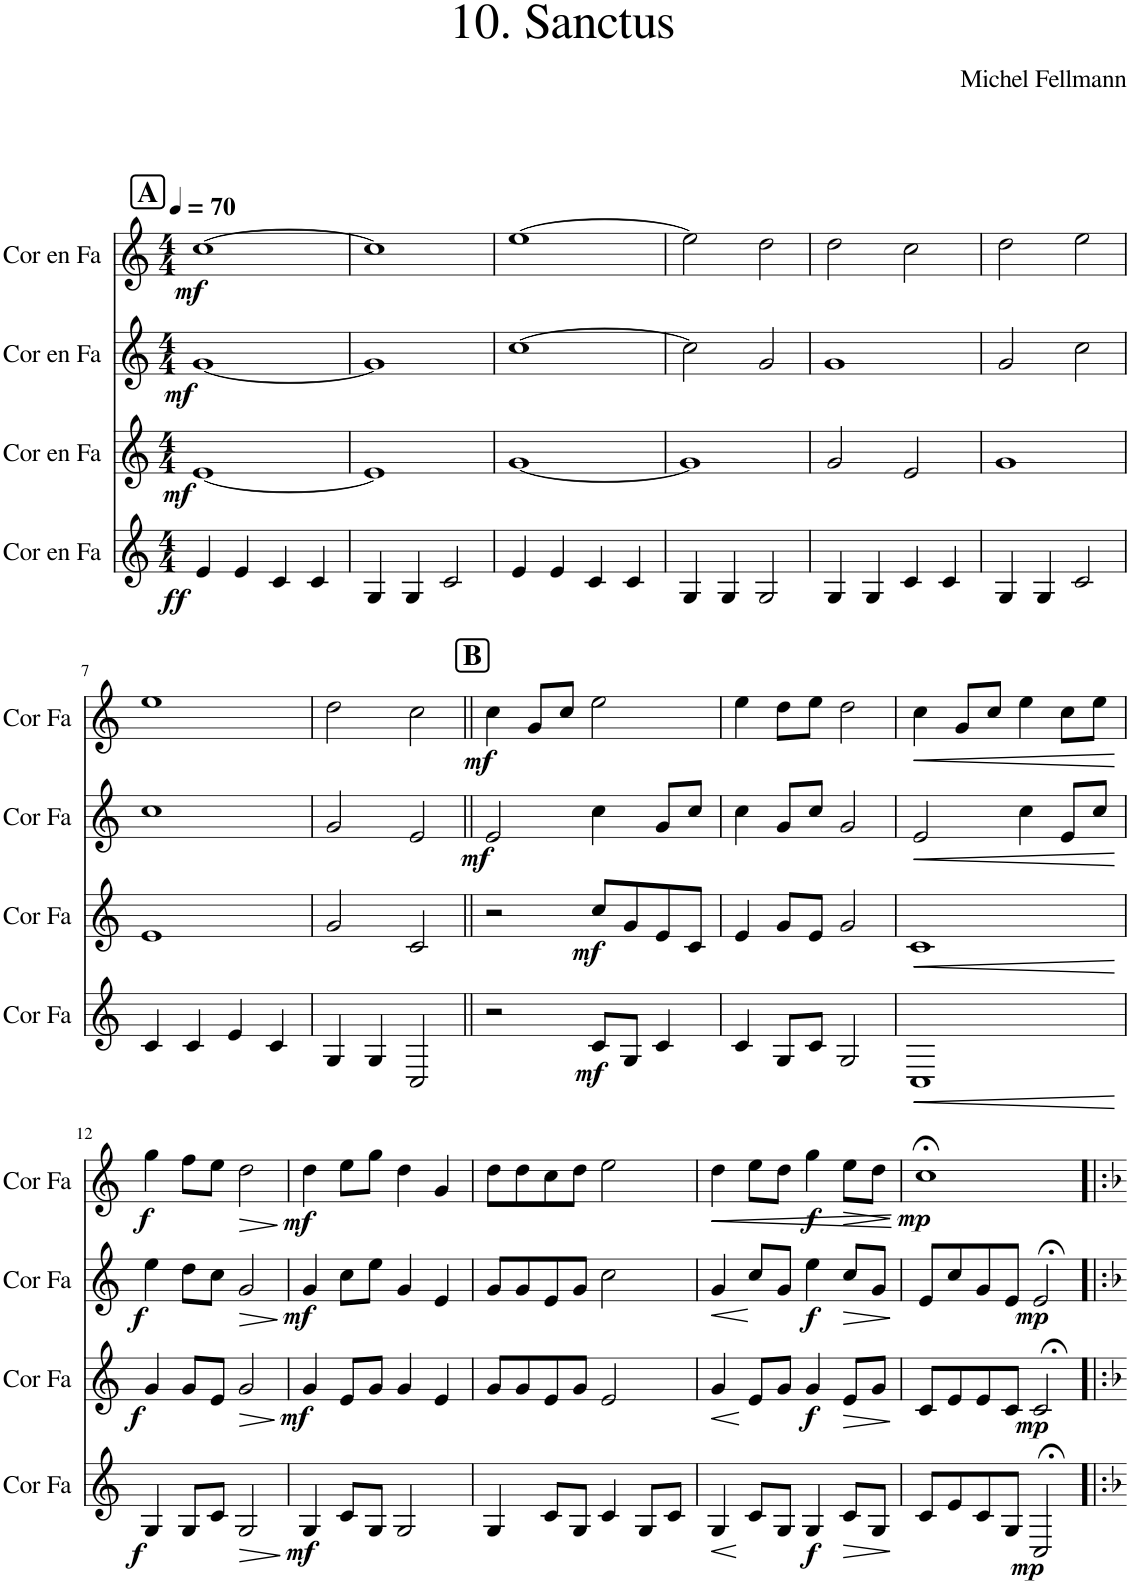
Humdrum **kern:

**kern	**dynam	**kern	**dynam	**kern	**dynam	**kern	**dynam
*part4	*part4	*part3	*part3	*part2	*part2	*part1	*part1
*staff4	*staff4	*staff3	*staff3	*staff2	*staff2	*staff1	*staff1
*I"Cor en Fa	*	*I"Cor en Fa	*	*I"Cor en Fa	*	*I"Cor en Fa	*
*I'Cor Fa	*	*I'Cor Fa	*	*I'Cor Fa	*	*I'Cor Fa	*
*clefG2	*	*clefG2	*	*clefG2	*	*clefG2	*
*Trd4c7	*	*Trd4c7	*	*Trd4c7	*	*Trd4c7	*
*k[]	*	*k[]	*	*k[]	*	*k[]	*
*M4/4	*	*M4/4	*	*M4/4	*	*M4/4	*
*MM70	*	*MM70	*	*MM70	*	*MM70	*
!!LO:REH:place=s1:a:B:cj:fs=14:t=A
=1	=1	=1	=1	=1	=1	=1	=1
!	!LO:DY:b	!	!LO:DY:b	!	!LO:DY:b	!	!LO:DY:b
4e/	ff	[1e	mf	[1g	mf	[1cc	mf
4e/	.	.	.	.	.	.	.
4c/	.	.	.	.	.	.	.
4c/	.	.	.	.	.	.	.
=2	=2	=2	=2	=2	=2	=2	=2
4G/	.	1e]	.	1g]	.	1cc]	.
4G/	.	.	.	.	.	.	.
2c/	.	.	.	.	.	.	.
=3	=3	=3	=3	=3	=3	=3	=3
4e/	.	[1g	.	[1cc	.	[1ee	.
4e/	.	.	.	.	.	.	.
4c/	.	.	.	.	.	.	.
4c/	.	.	.	.	.	.	.
=4	=4	=4	=4	=4	=4	=4	=4
4G/	.	1g]	.	2cc\]	.	2ee\]	.
4G/	.	.	.	.	.	.	.
2G/	.	.	.	2g/	.	2dd\	.
=5	=5	=5	=5	=5	=5	=5	=5
4G/	.	2g/	.	1g	.	2dd\	.
4G/	.	.	.	.	.	.	.
4c/	.	2e/	.	.	.	2cc\	.
4c/	.	.	.	.	.	.	.
=6	=6	=6	=6	=6	=6	=6	=6
4G/	.	1g	.	2g/	.	2dd\	.
4G/	.	.	.	.	.	.	.
2c/	.	.	.	2cc\	.	2ee\	.
!!LO:LB:g=z
=7	=7	=7	=7	=7	=7	=7	=7
4c/	.	1e	.	1cc	.	1ee	.
4c/	.	.	.	.	.	.	.
4e/	.	.	.	.	.	.	.
4c/	.	.	.	.	.	.	.
=8	=8	=8	=8	=8	=8	=8	=8
4G/	.	2g/	.	2g/	.	2dd\	.
4G/	.	.	.	.	.	.	.
2C/	.	2c/	.	2e/	.	2cc\	.
!!LO:REH:place=s1:a:B:cj:fs=14:t=B
=9||	=9||	=9||	=9||	=9||	=9||	=9||	=9||
!	!	!	!	!	!LO:DY:b	!	!LO:DY:b
2r	.	2r	.	2e/	mf	4cc\	mf
.	.	.	.	.	.	8g/L	.
.	.	.	.	.	.	8cc/J	.
!	!LO:DY:b	!	!LO:DY:b	!	!	!	!
8c/L	mf	8cc/L	mf	4cc\	.	2ee\	.
8G/J	.	8g/	.	.	.	.	.
4c/	.	8e/	.	8g/L	.	.	.
.	.	8c/J	.	8cc/J	.	.	.
=10	=10	=10	=10	=10	=10	=10	=10
4c/	.	4e/	.	4cc\	.	4ee\	.
8G/L	.	8g/L	.	8g/L	.	8dd\L	.
8c/J	.	8e/J	.	8cc/J	.	8ee\J	.
2G/	.	2g/	.	2g/	.	2dd\	.
=11	=11	=11	=11	=11	=11	=11	=11
!	!LO:HP:b	!	!LO:HP:b	!	!LO:HP:b	!	!LO:HP:b
1C	<	1c	<	2e/	<	4cc\	<
.	.	.	.	.	.	8g/L	.
.	.	.	.	.	.	8cc/J	.
.	.	.	.	4cc\	.	4ee\	.
.	.	.	.	8e/L	.	8cc\L	.
.	.	.	.	8cc/J	.	8ee\J	.
.	[	.	[	.	[	.	[
!!LO:LB:g=z
=12	=12	=12	=12	=12	=12	=12	=12
!	!LO:DY:b	!	!LO:DY:b	!	!LO:DY:b	!	!LO:DY:b
4G/	f	4g/	f	4ee\	f	4gg\	f
8G/L	.	8g/L	.	8dd\L	.	8ff\L	.
8c/J	.	8e/J	.	8cc\J	.	8ee\J	.
!	!LO:HP:b	!	!LO:HP:b	!	!LO:HP:b	!	!LO:HP:b
2G/	>	2g/	>	2g/	>	2dd\	>
.	]	.	]	.	]	.	]
=13	=13	=13	=13	=13	=13	=13	=13
!	!LO:DY:b	!	!LO:DY:b	!	!LO:DY:b	!	!LO:DY:b
4G/	mf	4g/	mf	4g/	mf	4dd\	mf
8c/L	.	8e/L	.	8cc\L	.	8ee\L	.
8G/J	.	8g/J	.	8ee\J	.	8gg\J	.
2G/	.	4g/	.	4g/	.	4dd\	.
.	.	4e/	.	4e/	.	4g/	.
=14	=14	=14	=14	=14	=14	=14	=14
4G/	.	8g/L	.	8g/L	.	8dd\L	.
.	.	8g/	.	8g/	.	8dd\	.
8c/L	.	8e/	.	8e/	.	8cc\	.
8G/J	.	8g/J	.	8g/J	.	8dd\J	.
4c/	.	2e/	.	2cc\	.	2ee\	.
8G/L	.	.	.	.	.	.	.
8c/J	.	.	.	.	.	.	.
=15	=15	=15	=15	=15	=15	=15	=15
!	!LO:HP:b	!	!LO:HP:b	!	!LO:HP:b	!	!LO:HP:b
4G/	<	4g/	<	4g/	<	4dd\	<
8c/L	.	8e/L	.	8cc/L	.	8ee\L	.
8G/J	.	8g/J	.	8g/J	.	8dd\J	.
!	!LO:DY:b	!	!LO:DY:b	!	!LO:DY:b	!	!LO:DY:b
4G/	f	4g/	f	4ee\	f	4gg\	f
!	!LO:HP:b	!	!LO:HP:b	!	!LO:HP:b	!	!LO:HP:b
8c/L	>	8e/L	>	8cc/L	>	8ee\L	>
8G/J	.	8g/J	.	8g/J	.	8dd\J	.
.	[ ]	.	[ ]	.	[ ]	.	[ ]
=16	=16	=16	=16	=16	=16	=16	=16
!	!	!	!	!	!	!	!LO:DY:b
8c/L	.	8c/L	.	8e/L	.	1cc;<	mp
8e/	.	8e/	.	8cc/	.	.	.
8c/	.	8e/	.	8g/	.	.	.
8G/J	.	8c/J	.	8e/J	.	.	.
!	!LO:DY:b	!	!LO:DY:b	!	!LO:DY:b	!	!
2C;</	mp	2c;</	mp	2e;</	mp	.	.
=	=	=	=	=	=	=	=
*-	*-	*-	*-	*-	*-	*-	*-
